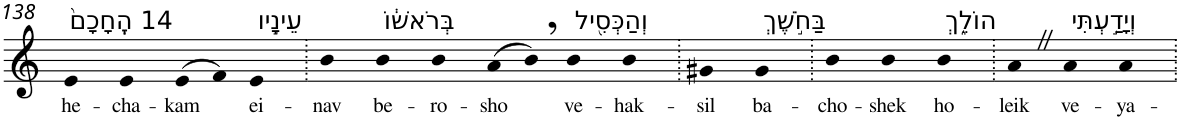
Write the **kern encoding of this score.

**kern	**text
*part1	*part1
*staff1	*staff1
*I"Piano	*
*I'Pno	*
!!LO:PB:g=z
*clefG2	*
*k[]	*
=138	=138
!LO:TX:a:t=14 הֶֽחָכָם֙	!
!	!LO:LY:b
4e	he-
!	!LO:LY:b
4e	-cha-
!	!LO:LY:b
(>8e	-kam
8f)	.
!LO:TX:a:t=עֵינָ֣יו	!
!	!LO:LY:b
4e	ei-
=139.	=139.
!	!LO:LY:b
4b	-nav
!LO:TX:a:t=בְּרֹאשׁ֔וֹ	!
!	!LO:LY:b
4b	be-
!	!LO:LY:b
4b	-ro-
!	!LO:LY:b
(>8a	-sho
8b,)	.
!LO:TX:a:t=וְהַכְּסִ֖יל	!
!	!LO:LY:b
4b	ve-
!	!LO:LY:b
4b	-hak-
=140.	=140.
!	!LO:LY:b
4g#X	-sil
!LO:TX:a:t=בַּחֹ֣שֶׁךְ	!
!	!LO:LY:b
4g#	ba-
=141.	=141.
!	!LO:LY:b
4b	-cho-
!	!LO:LY:b
4b	-shek
!LO:TX:a:t=הוֹלֵ֑ךְ	!
!	!LO:LY:b
4b	ho-
=142.	=142.
!	!LO:LY:b
4aZ	-leik
!LO:TX:a:t=וְיָדַ֣עְתִּי	!
!	!LO:LY:b
4a	ve-
!	!LO:LY:b
4a	-ya-
=.	=.
*-	*-
